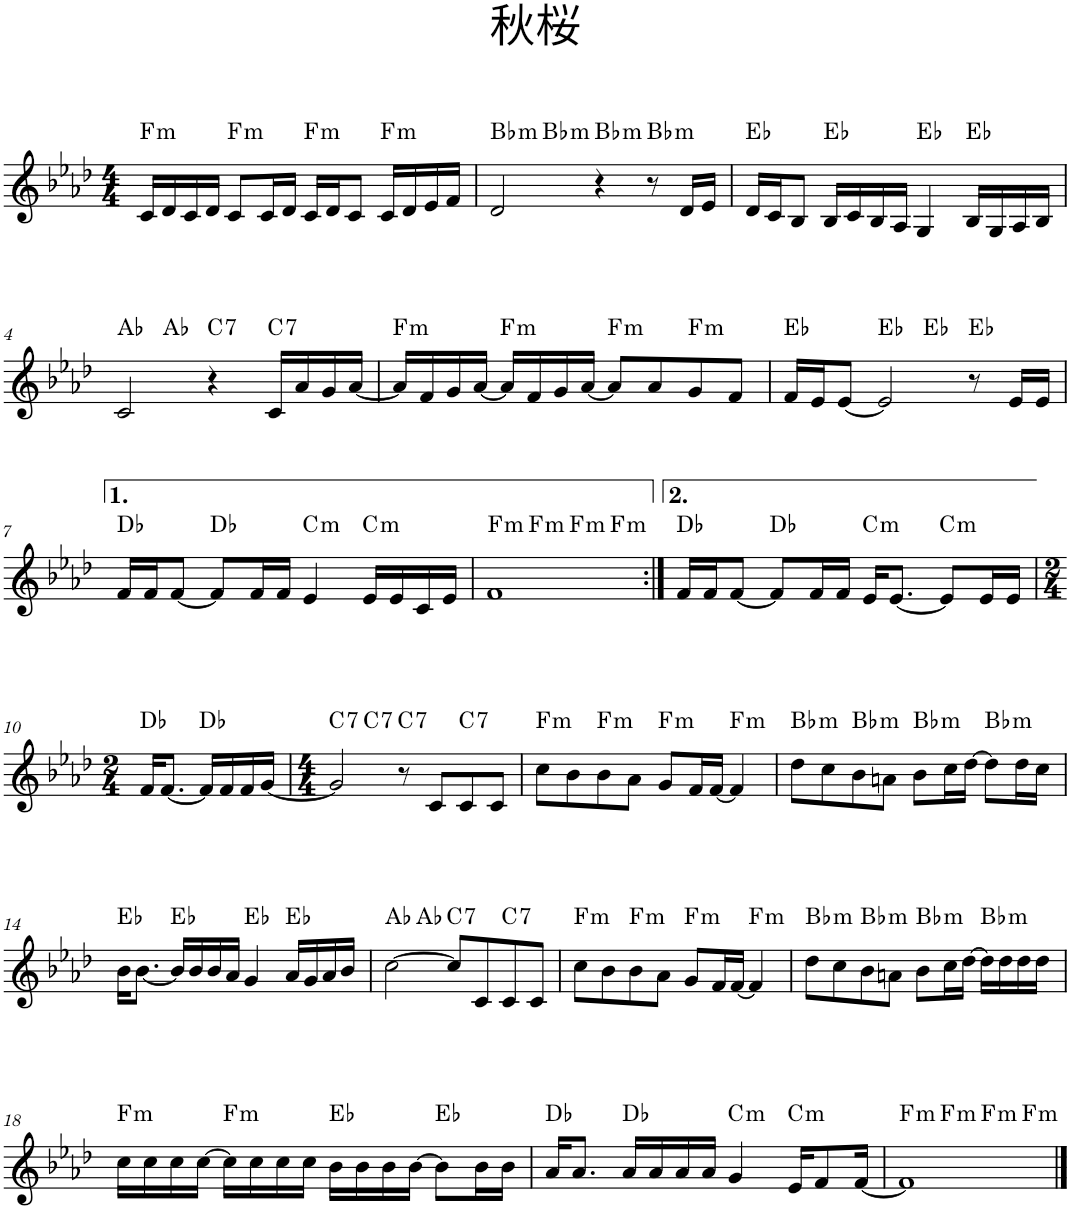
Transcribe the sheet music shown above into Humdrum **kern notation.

**kern	**harte
*part1	*part1
*staff1	*
*I"Piano	*
*I'Pno.	*
*clefG2	*
*k[b-e-a-d-]	*
*M4/4	*
=1	=1
!	!LO:H:kt=m
16c/LL	F:min
16d-/	.
16c/	.
16d-/JJ	.
!	!LO:H:kt=m
8c/L	F:min
16c/L	.
16d-/JJ	.
!	!LO:H:kt=m
16c/LL	F:min
16d-/J	.
8c/J	.
!	!LO:H:kt=m
16c/LL	F:min
16d-/	.
16e-/	.
16f/JJ	.
=2	=2
!	!LO:H:kt=m
*^	*
2d-/	4ryy	Bb:min
!	!	!LO:H:kt=m
.	2.ryy	Bb:min
!	!	!LO:H:kt=m
4r	.	Bb:min
!	!	!LO:H:kt=m
8r	.	Bb:min
16d-/LL	.	.
16e-/JJ	.	.
*v	*v	*
=3	=3
16d-/LL	Eb:maj
16c/J	.
8B-/J	.
16B-/LL	Eb:maj
16c/	.
16B-/	.
16A-/JJ	.
4G/	Eb:maj
16B-/LL	Eb:maj
16G/	.
16A-/	.
16B-/JJ	.
!!LO:LB:g=z
=4	=4
*^	*
2c/	4ryy	Ab:maj
.	2.ryy	Ab:maj
!	!	!LO:H:kt=7
4r	.	C:7
!	!	!LO:H:kt=7
16c/LL	.	C:7
16a-/	.	.
16g/	.	.
[16a-/JJ	.	.
=5	=5	=5
!	!	!LO:H:kt=m
*v	*v	*
16a-/LL]	F:min
16f/	.
16g/	.
[<16a-/JJ	.
!	!LO:H:kt=m
16a-/LL]	F:min
16f/	.
16g/	.
[<16a-/JJ	.
!	!LO:H:kt=m
8a-/L]	F:min
8a-/	.
!	!LO:H:kt=m
8g/	F:min
8f/J	.
=6	=6
*^	*
16f/LL	2ryy	Eb:maj
16e-/J	.	.
[<8e-/J	.	.
2e-/]	.	Eb:maj
.	2ryy	Eb:maj
8r	.	Eb:maj
16e-/LL	.	.
16e-/JJ	.	.
*v	*v	*
!!LO:LB:g=z
=7	=7
16f/LL	Db:maj
16f/J	.
[<8f/J	.
8f/L]	Db:maj
16f/L	.
16f/JJ	.
!	!LO:H:kt=m
4e-/	C:min
!	!LO:H:kt=m
16e-/LL	C:min
16e-/	.
16c/	.
16e-/JJ	.
=8	=8
!	!LO:H:kt=m
*^	*
*	*^	*
*	*	*^	*
1f	4ryy	2ryy	2.ryy	F:min
!	!	!	!	!LO:H:kt=m
.	2.ryy	.	.	F:min
!	!	!	!	!LO:H:kt=m
.	.	2ryy	.	F:min
!	!	!	!	!LO:H:kt=m
.	.	.	4ryy	F:min
*v	*v	*v	*v	*
=9:|!	=9:|!
16f/LL	Db:maj
16f/J	.
[<8f/J	.
8f/L]	Db:maj
16f/L	.
16f/JJ	.
!	!LO:H:kt=m
16e-/KL	C:min
[<8.e-/J	.
!	!LO:H:kt=m
8e-/L]	C:min
16e-/L	.
16e-/JJ	.
!!LO:LB:g=z
=10	=10
*M2/4	*
16f/KL	Db:maj
[<8.f/J	.
16f/LL]	Db:maj
16f/	.
16f/	.
[16g/JJ	.
=11	=11
*M4/4	*
!	!LO:H:kt=7
*^	*
2g/]	4ryy	C:7
!	!	!LO:H:kt=7
.	2.ryy	C:7
!	!	!LO:H:kt=7
8r	.	C:7
8c/L	.	.
!	!	!LO:H:kt=7
8c/	.	C:7
8c/J	.	.
=12	=12	=12
!	!	!LO:H:kt=m
*v	*v	*
8cc\L	F:min
8b-\	.
!	!LO:H:kt=m
8b-\	F:min
8a-\J	.
!	!LO:H:kt=m
8g/L	F:min
16f/L	.
[<16f/JJ	.
!	!LO:H:kt=m
4f/]	F:min
=13	=13
!	!LO:H:kt=m
8dd-\L	Bb:min
8cc\	.
!	!LO:H:kt=m
8b-\	Bb:min
8an\J	.
!	!LO:H:kt=m
8b-\L	Bb:min
16cc\L	.
[>16dd-\JJ	.
!	!LO:H:kt=m
8dd-\L]	Bb:min
16dd-\L	.
16cc\JJ	.
!!LO:LB:g=z
=14	=14
16b-\KL	Eb:maj
[<8.b-\J	.
16b-/LL]	Eb:maj
16b-/	.
16b-/	.
16a-/JJ	.
4g/	Eb:maj
16a-/LL	Eb:maj
16g/	.
16a-/	.
16b-/JJ	.
=15	=15
*^	*
[>2cc\	4ryy	Ab:maj
.	2.ryy	Ab:maj
!	!	!LO:H:kt=7
8cc/L]	.	C:7
8c/	.	.
!	!	!LO:H:kt=7
8c/	.	C:7
8c/J	.	.
=16	=16	=16
!	!	!LO:H:kt=m
*v	*v	*
8cc\L	F:min
8b-\	.
!	!LO:H:kt=m
8b-\	F:min
8a-\J	.
!	!LO:H:kt=m
8g/L	F:min
16f/L	.
[<16f/JJ	.
!	!LO:H:kt=m
4f/]	F:min
=17	=17
!	!LO:H:kt=m
8dd-\L	Bb:min
8cc\	.
!	!LO:H:kt=m
8b-\	Bb:min
8an\J	.
!	!LO:H:kt=m
8b-\L	Bb:min
16cc\L	.
[>16dd-\JJ	.
!	!LO:H:kt=m
16dd-\LL]	Bb:min
16dd-\	.
16dd-\	.
16dd-\JJ	.
!!LO:LB:g=z
=18	=18
!	!LO:H:kt=m
16cc\LL	F:min
16cc\	.
16cc\	.
[>16cc\JJ	.
!	!LO:H:kt=m
16cc\LL]	F:min
16cc\	.
16cc\	.
16cc\JJ	.
16b-\LL	Eb:maj
16b-\	.
16b-\	.
[>16b-\JJ	.
8b-\L]	Eb:maj
16b-\L	.
16b-\JJ	.
=19	=19
16a-/KL	Db:maj
8.a-/J	.
16a-/LL	Db:maj
16a-/	.
16a-/	.
16a-/JJ	.
!	!LO:H:kt=m
4g/	C:min
!	!LO:H:kt=m
16e-/KL	C:min
8f/	.
[<16f/Jk	.
=20	=20
!	!LO:H:kt=m
*^	*
*	*^	*
*	*	*^	*
1f]	4ryy	2ryy	2.ryy	F:min
!	!	!	!	!LO:H:kt=m
.	2.ryy	.	.	F:min
!	!	!	!	!LO:H:kt=m
.	.	2ryy	.	F:min
!	!	!	!	!LO:H:kt=m
.	.	.	4ryy	F:min
*v	*v	*v	*v	*
==	==
*-	*-
